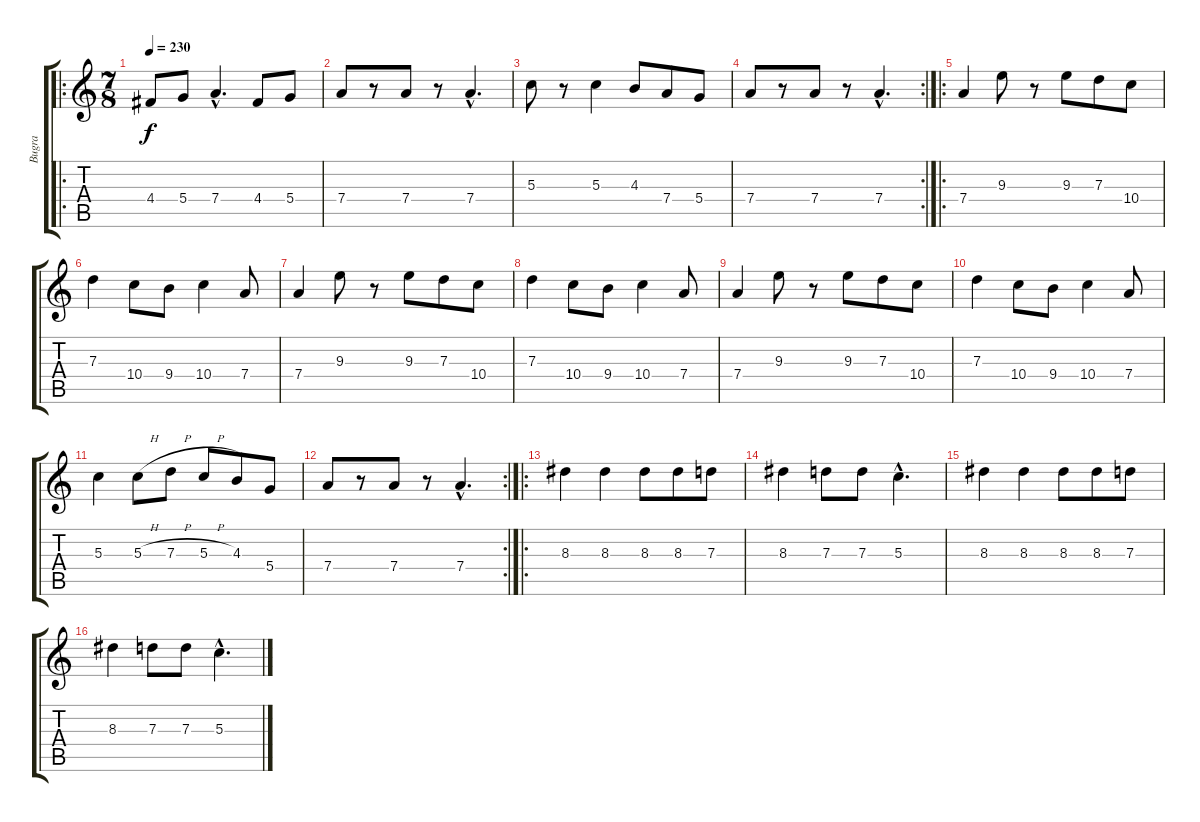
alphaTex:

\track ("Bugra" "Bugra") {instrument overdrivenguitar}
\staff {score tabs}
\tuning (E4 B3 G3 D3 A2 E2) {hide}
\ro
\ts (7 8)
\tempo 230
\clef g2
\ks c
4.4.8{dy f} 5.4.8 7.4{hac}.4{d} 4.4.8 5.4.8 |
7.4.8 r.8 7.4.8 r.8 7.4{hac}.4{d} |
5.3.8 r.8 5.3.4 4.3.8 7.4.8 5.4.8 |
\rc 2
7.4.8 r.8 7.4.8 r.8 7.4{hac}.4{d} |
\ro
7.4.4 9.3.8 r.8 9.3.8 7.3.8 10.4.8 |
7.3.4 10.4.8 9.4.8 10.4.4 7.4.8 |
7.4.4 9.3.8 r.8 9.3.8 7.3.8 10.4.8 |
7.3.4 10.4.8 9.4.8 10.4.4 7.4.8 |
7.4.4 9.3.8 r.8 9.3.8 7.3.8 10.4.8 |
7.3.4 10.4.8 9.4.8 10.4.4 7.4.8 |
5.3.4 5.3{h}.8 7.3{h}.8 5.3{h}.8 4.3.8 5.4.8 |
\rc 2
7.4.8 r.8 7.4.8 r.8 7.4{hac}.4{d} |
\ro
8.3.4 8.3.4 8.3.8 8.3.8 7.3.8 |
8.3.4 7.3.8 7.3.8 5.3{hac}.4{d} |
8.3.4 8.3.4 8.3.8 8.3.8 7.3.8 |
8.3.4 7.3.8 7.3.8 5.3{hac}.4{d}
